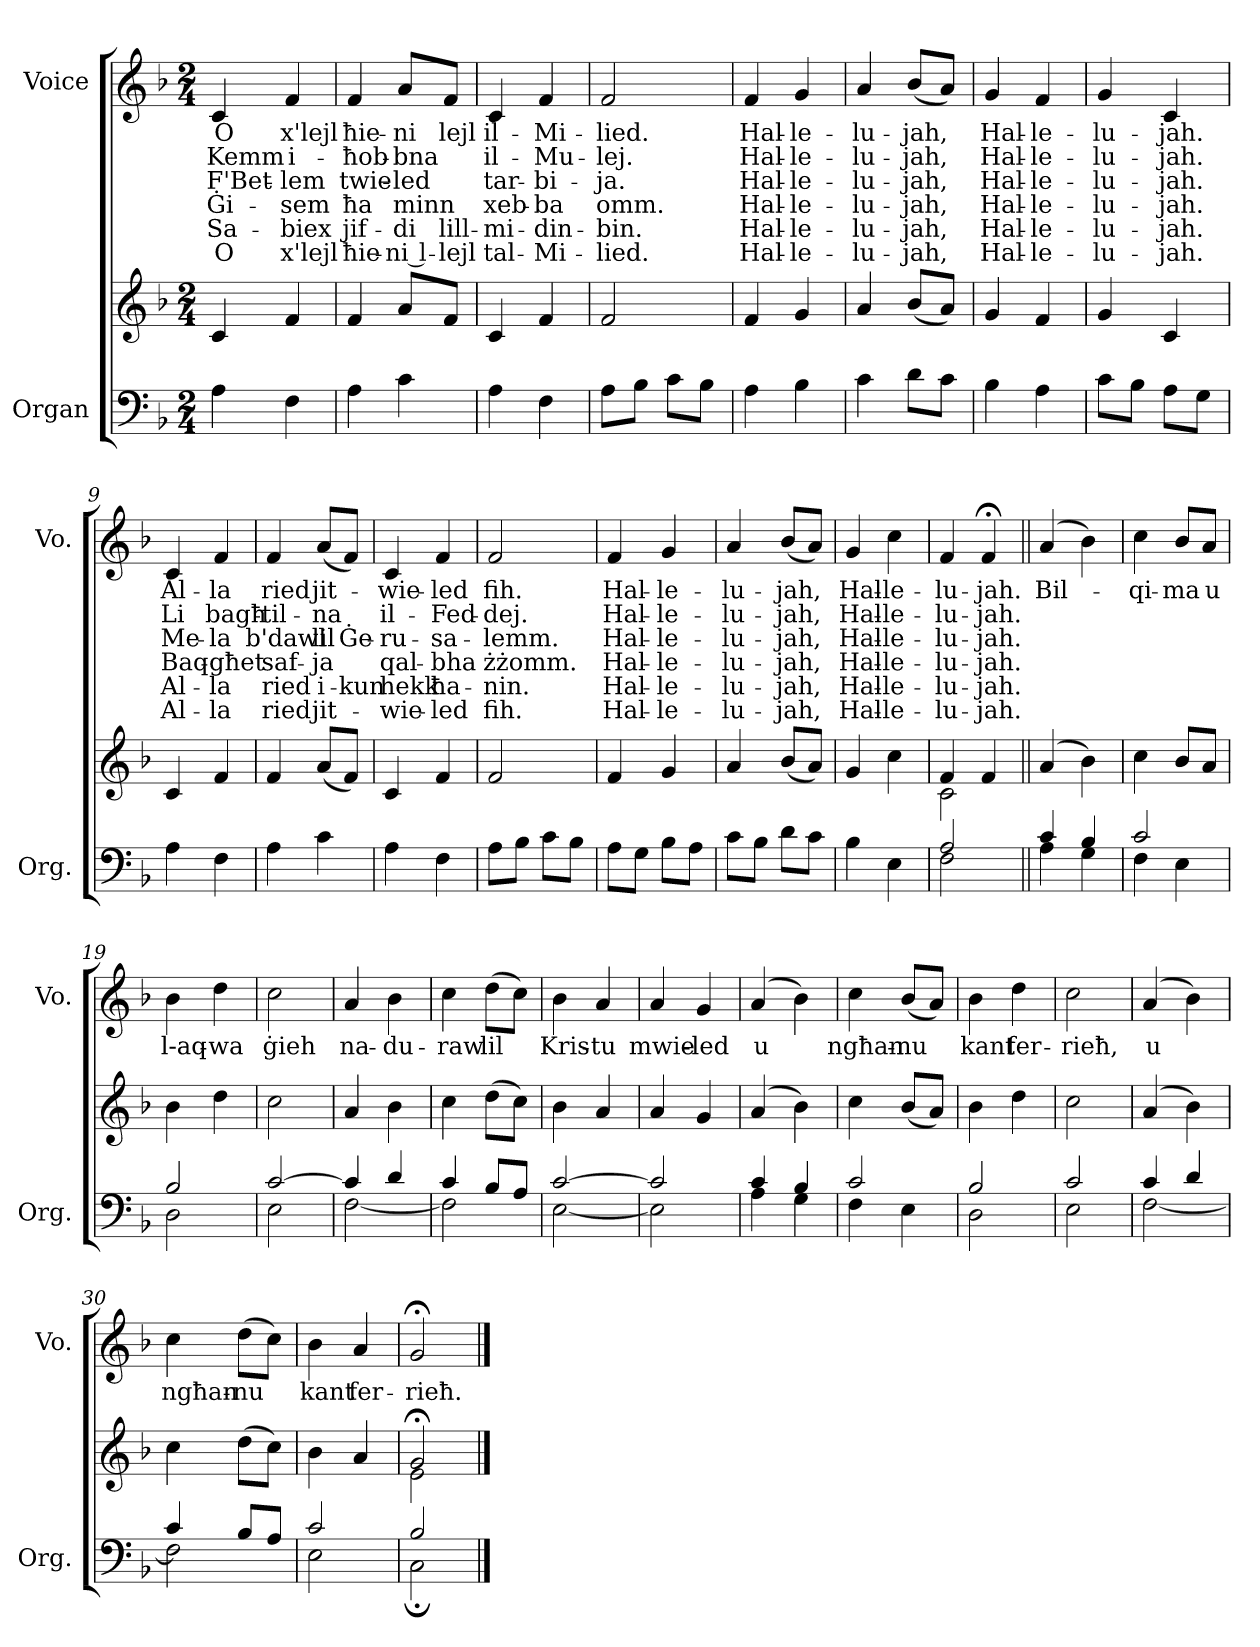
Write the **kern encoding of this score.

**kern	**kern	**kern	**text	**text	**text	**text	**text	**text
*part2	*part2	*part1	*part1	*part1	*part1	*part1	*part1	*part1
*staff3	*staff2	*staff1	*staff1	*staff1	*staff1	*staff1	*staff1	*staff1
*I"Organ	*	*I"Voice	*	*	*	*	*	*
*I'Org.	*	*I'Vo.	*	*	*	*	*	*
*clefF4	*clefG2	*clefG2	*	*	*	*	*	*
*k[b-]	*k[b-]	*k[b-]	*	*	*	*	*	*
*M2/4	*M2/4	*M2/4	*	*	*	*	*	*
=1	=1	=1	=1	=1	=1	=1	=1	=1
4A\	4c/	4c/	O	Kemm	F'Bet-	Ġi-	Sa-	O
4F\	4f/	4f/	x'lejl	i-	-lem	-sem	-biex	x'lejl
=2	=2	=2	=2	=2	=2	=2	=2	=2
4A\	4f/	4f/	ħie-	-ħob-	twie-	ħa	jif-	ħie-
4c\	8a/L	8a/L	-ni	-bna	-led	minn	-di	-ni l-
.	8f/J	8f/J	lejl	.	.	.	lill-	-lejl
=3	=3	=3	=3	=3	=3	=3	=3	=3
4A\	4c/	4c/	il-	il-	tar-	xeb-	-mi-	tal-
4F\	4f/	4f/	-Mi-	-Mu-	-bi-	-ba	-din-	-Mi-
=4	=4	=4	=4	=4	=4	=4	=4	=4
8A\L	2f/	2f/	-lied.	-lej.	-ja.	omm.	-bin.	-lied.
8B-\J	.	.	.	.	.	.	.	.
8c\L	.	.	.	.	.	.	.	.
8B-\J	.	.	.	.	.	.	.	.
=5	=5	=5	=5	=5	=5	=5	=5	=5
4A\	4f/	4f/	Hal-	Hal-	Hal-	Hal-	Hal-	Hal-
4B-\	4g/	4g/	-le-	-le-	-le-	-le-	-le-	-le-
=6	=6	=6	=6	=6	=6	=6	=6	=6
4c\	4a/	4a/	-lu-	-lu-	-lu-	-lu-	-lu-	-lu-
8d\L	(8b-/L	(8b-/L	-jah,	-jah,	-jah,	-jah,	-jah,	-jah,
8c\J	8a/J)	8a/J)	.	.	.	.	.	.
=7	=7	=7	=7	=7	=7	=7	=7	=7
4B-\	4g/	4g/	Hal-	Hal-	Hal-	Hal-	Hal-	Hal-
4A\	4f/	4f/	-le-	-le-	-le-	-le-	-le-	-le-
=8	=8	=8	=8	=8	=8	=8	=8	=8
8c\L	4g/	4g/	-lu-	-lu-	-lu-	-lu-	-lu-	-lu-
8B-\J	.	.	.	.	.	.	.	.
8A\L	4c/	4c/	-jah.	-jah.	-jah.	-jah.	-jah.	-jah.
8G\J	.	.	.	.	.	.	.	.
=9	=9	=9	=9	=9	=9	=9	=9	=9
4A\	4c/	4c/	Al-	Li	Me-	Baq-	Al-	Al-
4F\	4f/	4f/	-la	bagħ-	-la	-għet	-la	-la
=10	=10	=10	=10	=10	=10	=10	=10	=10
4A\	4f/	4f/	ried	-til-	b'dawl	saf-	ried	ried
4c\	(8a/L	(8a/L	jit-	-na	lil	-ja	i-	jit-
.	8f/J)	8f/J)	.	.	Ġe-	.	-kun	.
=11	=11	=11	=11	=11	=11	=11	=11	=11
4A\	4c/	4c/	-wie-	il-	-ru-	qal-	hekk	-wie-
4F\	4f/	4f/	-led	-Fed-	-sa-	-bha	ħa-	-led
=12	=12	=12	=12	=12	=12	=12	=12	=12
8A\L	2f/	2f/	fih.	-dej.	-lemm.	żżomm.	-nin.	fih.
8B-\J	.	.	.	.	.	.	.	.
8c\L	.	.	.	.	.	.	.	.
8B-\J	.	.	.	.	.	.	.	.
=13	=13	=13	=13	=13	=13	=13	=13	=13
8A\L	4f/	4f/	Hal-	Hal-	Hal-	Hal-	Hal-	Hal-
8G\J	.	.	.	.	.	.	.	.
8B-\L	4g/	4g/	-le-	-le-	-le-	-le-	-le-	-le-
8A\J	.	.	.	.	.	.	.	.
=14	=14	=14	=14	=14	=14	=14	=14	=14
8c\L	4a/	4a/	-lu-	-lu-	-lu-	-lu-	-lu-	-lu-
8B-\J	.	.	.	.	.	.	.	.
8d\L	(8b-/L	(8b-/L	-jah,	-jah,	-jah,	-jah,	-jah,	-jah,
8c\J	8a/J)	8a/J)	.	.	.	.	.	.
=15	=15	=15	=15	=15	=15	=15	=15	=15
4B-\	4g/	4g/	Hal-	Hal-	Hal-	Hal-	Hal-	Hal-
4E\	4cc\	4cc\	-le-	-le-	-le-	-le-	-le-	-le-
=16	=16	=16	=16	=16	=16	=16	=16	=16
*^	*^	*	*	*	*	*	*	*
2A/	2F\	4f/	2c\	4f/	-lu-	-lu-	-lu-	-lu-	-lu-	-lu-
.	.	4f/	.	4f;</	-jah.	-jah.	-jah.	-jah.	-jah.	-jah.
*	*	*v	*v	*	*	*	*	*	*	*
=17||	=17||	=17||	=17||	=17||	=17||	=17||	=17||	=17||	=17||
4c/	4A\	(4a/	(4a/	Bil-	.	.	.	.	.
4B-/	4G\	4b-\)	4b-\)	.	.	.	.	.	.
=18	=18	=18	=18	=18	=18	=18	=18	=18	=18
2c/	4F\	4cc\	4cc\	-qi-	.	.	.	.	.
.	4E\	8b-/L	8b-/L	-ma	.	.	.	.	.
.	.	8a/J	8a/J	u	.	.	.	.	.
=19	=19	=19	=19	=19	=19	=19	=19	=19	=19
2B-/	2D\	4b-\	4b-\	l-aq-	.	.	.	.	.
.	.	4dd\	4dd\	-wa	.	.	.	.	.
=20	=20	=20	=20	=20	=20	=20	=20	=20	=20
[2c/	2E\	2cc\	2cc\	ġieh	.	.	.	.	.
=21	=21	=21	=21	=21	=21	=21	=21	=21	=21
4c/]	[2F\	4a/	4a/	na-	.	.	.	.	.
4d/	.	4b-\	4b-\	-du-	.	.	.	.	.
=22	=22	=22	=22	=22	=22	=22	=22	=22	=22
4c/	2F\]	4cc\	4cc\	-raw	.	.	.	.	.
8B-/L	.	(8dd\L	(8dd\L	lil	.	.	.	.	.
8A/J	.	8cc\J)	8cc\J)	.	.	.	.	.	.
=23	=23	=23	=23	=23	=23	=23	=23	=23	=23
[2c/	[2E\	4b-\	4b-\	Kris-	.	.	.	.	.
.	.	4a/	4a/	-tu	.	.	.	.	.
=24	=24	=24	=24	=24	=24	=24	=24	=24	=24
2c/]	2E\]	4a/	4a/	mwie-	.	.	.	.	.
.	.	4g/	4g/	-led	.	.	.	.	.
=25	=25	=25	=25	=25	=25	=25	=25	=25	=25
4c/	4A\	(4a/	(4a/	u	.	.	.	.	.
4B-/	4G\	4b-\)	4b-\)	.	.	.	.	.	.
=26	=26	=26	=26	=26	=26	=26	=26	=26	=26
2c/	4F\	4cc\	4cc\	ngħan-	.	.	.	.	.
.	4E\	(8b-/L	(8b-/L	-nu	.	.	.	.	.
.	.	8a/J)	8a/J)	.	.	.	.	.	.
=27	=27	=27	=27	=27	=27	=27	=27	=27	=27
2B-/	2D\	4b-\	4b-\	kant	.	.	.	.	.
.	.	4dd\	4dd\	fer-	.	.	.	.	.
=28	=28	=28	=28	=28	=28	=28	=28	=28	=28
2c/	2E\	2cc\	2cc\	-rieħ,	.	.	.	.	.
=29	=29	=29	=29	=29	=29	=29	=29	=29	=29
4c/	[2F\	(4a/	(4a/	u	.	.	.	.	.
4d/	.	4b-\)	4b-\)	.	.	.	.	.	.
=30	=30	=30	=30	=30	=30	=30	=30	=30	=30
4c/	2F\]	4cc\	4cc\	ngħan-	.	.	.	.	.
8B-/L	.	(8dd\L	(8dd\L	-nu	.	.	.	.	.
8A/J	.	8cc\J)	8cc\J)	.	.	.	.	.	.
=31	=31	=31	=31	=31	=31	=31	=31	=31	=31
2c/	2E\	4b-\	4b-\	kant	.	.	.	.	.
.	.	4a/	4a/	fer-	.	.	.	.	.
=32	=32	=32	=32	=32	=32	=32	=32	=32	=32
*	*	*^	*	*	*	*	*	*	*
2B-/	2C;\	2g;</	2e\	2g;</	-rieħ.	.	.	.	.	.
*v	*v	*	*	*	*	*	*	*	*	*
*	*v	*v	*	*	*	*	*	*	*
==	==	==	==	==	==	==	==	==
*-	*-	*-	*-	*-	*-	*-	*-	*-
